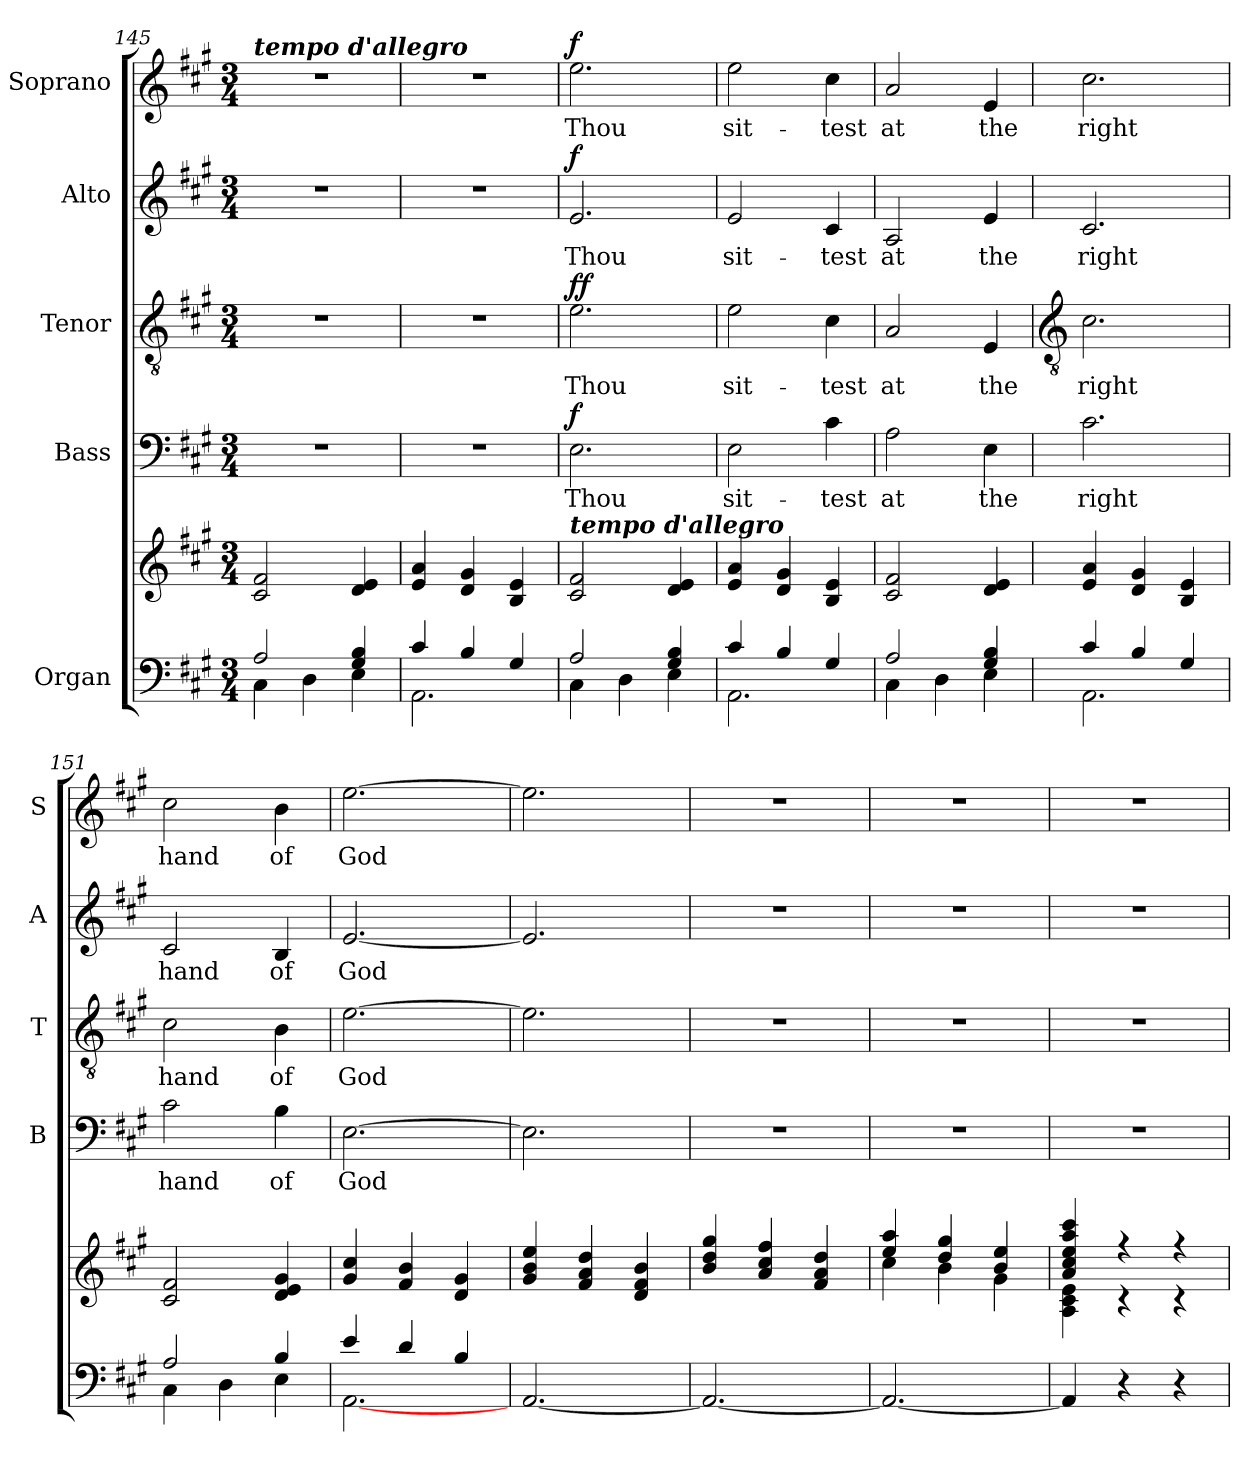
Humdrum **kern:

**kern	**kern	**kern	**text	**dynam	**kern	**text	**dynam	**kern	**text	**dynam	**kern	**text	**dynam
*part5	*part5	*part4	*part4	*part4	*part3	*part3	*part3	*part2	*part2	*part2	*part1	*part1	*part1
*staff6	*staff5	*staff4	*staff4	*staff4	*staff3	*staff3	*staff3	*staff2	*staff2	*staff2	*staff1	*staff1	*staff1
*I"Organ	*	*I"Bass	*	*	*I"Tenor	*	*	*I"Alto	*	*	*I"Soprano	*	*
*	*	*I'B	*	*	*I'T	*	*	*I'A	*	*	*I'S	*	*
*clefF4	*clefG2	*clefF4	*	*	*clefGv2	*	*	*clefG2	*	*	*clefG2	*	*
*k[f#c#g#]	*k[f#c#g#]	*k[f#c#g#]	*	*	*k[f#c#g#]	*	*	*k[f#c#g#]	*	*	*k[f#c#g#]	*	*
*A:	*A:	*A:	*	*	*A:	*	*	*A:	*	*	*A:	*	*
*M3/4	*M3/4	*M3/4	*	*	*M3/4	*	*	*M3/4	*	*	*M3/4	*	*
=145	=145	=145	=145	=145	=145	=145	=145	=145	=145	=145	=145	=145	=145
*^	*^	*	*	*	*	*	*	*	*	*	*	*	*
*	*	*	*^	*	*	*	*	*	*	*	*	*	*	*	*
!	!	!	!	!	!	!	!	!	!	!	!	!	!	!LO:TX:a:Bi:t=tempo d'allegro	!	!
!	!	!	!	!LO:N:vis=1	!LO:N:vis=1	!	!	!LO:N:vis=1	!	!	!LO:N:vis=1	!	!	!LO:N:vis=1	!	!
2A/	4C#\	2c#/ 2f#/	2ryy	2.ryy	2.r	.	.	2.r	.	.	2.r	.	.	2.r	.	.
.	4D\	.	.	.	.	.	.	.	.	.	.	.	.	.	.	.
4G#/ 4B/	4E\	4d/ 4e/	4ryy	.	.	.	.	.	.	.	.	.	.	.	.	.
=146	=146	=146	=146	=146	=146	=146	=146	=146	=146	=146	=146	=146	=146	=146	=146	=146
!	!	!	!	!LO:N:vis=1	!LO:N:vis=1	!	!	!LO:N:vis=1	!	!	!LO:N:vis=1	!	!	!LO:N:vis=1	!	!
4c#/	2.AA\	4e/ 4a/	2ryy	2.ryy	2.r	.	.	2.r	.	.	2.r	.	.	2.r	.	.
4B/	.	4d/ 4g#/	.	.	.	.	.	.	.	.	.	.	.	.	.	.
4G#/	.	4B/ 4e/	4ryy	.	.	.	.	.	.	.	.	.	.	.	.	.
=147	=147	=147	=147	=147	=147	=147	=147	=147	=147	=147	=147	=147	=147	=147	=147	=147
!	!	!LO:TX:a:Bi:t=tempo d'allegro	!	!	!	!	!	!	!	!	!	!	!	!	!	!
!	!	!	!	!LO:N:vis=1	!	!LO:LY:b	!LO:DY:b	!	!LO:LY:b	!LO:DY:b	!	!LO:LY:b	!	!	!LO:LY:b	!
!	!	!	!	!	!	!	!	!	!	!LO:DY:n=1:b	!	!	!LO:DY:b	!	!	!LO:DY:b
2A/	4C#\	2c#/ 2f#/	2ryy	2.ryy	2.E	Thou	f	2.e	Thou	f f	2.e	Thou	f	2.ee	Thou	f
.	4D\	.	.	.	.	.	.	.	.	.	.	.	.	.	.	.
4G#/ 4B/	4E\	4d/ 4e/	4ryy	.	.	.	.	.	.	.	.	.	.	.	.	.
=148	=148	=148	=148	=148	=148	=148	=148	=148	=148	=148	=148	=148	=148	=148	=148	=148
!	!	!	!	!LO:N:vis=1	!	!LO:LY:b	!	!	!LO:LY:b	!	!	!LO:LY:b	!	!	!LO:LY:b	!
4c#/	2.AA\	4e/ 4a/	2.ryy	2.ryy	2E	sit-	.	2e	sit-	.	2e	sit-	.	2ee	sit-	.
4B/	.	4d/ 4g#/	.	.	.	.	.	.	.	.	.	.	.	.	.	.
!	!	!	!	!	!	!LO:LY:b	!	!	!LO:LY:b	!	!	!LO:LY:b	!	!	!LO:LY:b	!
4G#/	.	4B/ 4e/	.	.	4c#	-test	.	4c#	-test	.	4c#	-test	.	4cc#	-test	.
=149	=149	=149	=149	=149	=149	=149	=149	=149	=149	=149	=149	=149	=149	=149	=149	=149
!	!	!	!	!LO:N:vis=1	!	!LO:LY:b	!	!	!LO:LY:b	!	!	!LO:LY:b	!	!	!LO:LY:b	!
2A/	4C#\	2c#/ 2f#/	2.ryy	2.ryy	2A	at	.	2A	at	.	2A	at	.	2a	at	.
.	4D\	.	.	.	.	.	.	.	.	.	.	.	.	.	.	.
!	!	!	!	!	!	!LO:LY:b	!	!	!LO:LY:b	!	!	!LO:LY:b	!	!	!LO:LY:b	!
4G#/ 4B/	4E\	4d/ 4e/	.	.	4E	the	.	4E	the	.	4e	the	.	4e	the	.
*	*	*v	*v	*v	*	*	*	*	*	*	*	*	*	*	*	*
!!LO:LB:g=z
=150	=150	=150	=150	=150	=150	=150	=150	=150	=150	=150	=150	=150	=150	=150
*	*	*	*	*	*	*clefGv2	*	*	*	*	*	*	*	*
*	*	*^	*	*	*	*	*	*	*	*	*	*	*	*
!	!	!	!	!	!LO:LY:b	!	!	!LO:LY:b	!	!	!LO:LY:b	!	!	!LO:LY:b	!
4c#/	2.AA\	4e/ 4a/	2.ryy	2.c#	right	.	2.c#	right	.	2.c#	right	.	2.cc#	right	.
4B/	.	4d/ 4g#/	.	.	.	.	.	.	.	.	.	.	.	.	.
4G#/	.	4B/ 4e/	.	.	.	.	.	.	.	.	.	.	.	.	.
=151	=151	=151	=151	=151	=151	=151	=151	=151	=151	=151	=151	=151	=151	=151	=151
!	!	!	!	!	!LO:LY:b	!	!	!LO:LY:b	!	!	!LO:LY:b	!	!	!LO:LY:b	!
2A/	4C#\	2c#/ 2f#/	2.ryy	2c#	hand	.	2c#	hand	.	2c#	hand	.	2cc#	hand	.
.	4D\	.	.	.	.	.	.	.	.	.	.	.	.	.	.
!	!	!	!	!	!LO:LY:b	!	!	!LO:LY:b	!	!	!LO:LY:b	!	!	!LO:LY:b	!
4B/	4E\	4d/ 4e/ 4g#/	.	4B	of	.	4B	of	.	4B	of	.	4b	of	.
=152	=152	=152	=152	=152	=152	=152	=152	=152	=152	=152	=152	=152	=152	=152	=152
!	!	!	!	!	!LO:LY:b	!	!	!LO:LY:b	!	!	!LO:LY:b	!	!	!LO:LY:b	!
4e/	[2.AA\	4g#/ 4cc#/	2.ryy	[2.E	God	.	[2.e	God	.	[2.e	God	.	[2.ee	God	.
4d/	.	4f#/ 4b/	.	.	.	.	.	.	.	.	.	.	.	.	.
4B/	.	4d/ 4g#/	.	.	.	.	.	.	.	.	.	.	.	.	.
=153	=153	=153	=153	=153	=153	=153	=153	=153	=153	=153	=153	=153	=153	=153	=153
[2.AA/	2ryy	4g#/ 4b/ 4ee/	2.ryy	2.E]	.	.	2.e]	.	.	2.e]	.	.	2.ee]	.	.
.	.	4f#/ 4a/ 4dd/	.	.	.	.	.	.	.	.	.	.	.	.	.
.	4ryy	4d/ 4f#/ 4b/	.	.	.	.	.	.	.	.	.	.	.	.	.
=154	=154	=154	=154	=154	=154	=154	=154	=154	=154	=154	=154	=154	=154	=154	=154
!	!	!	!	!LO:N:vis=1	!	!	!LO:N:vis=1	!	!	!LO:N:vis=1	!	!	!LO:N:vis=1	!	!
2.AA/_	2ryy	4b/ 4dd/ 4gg#/	2.ryy	2.r	.	.	2.r	.	.	2.r	.	.	2.r	.	.
.	.	4a/ 4cc#/ 4ff#/	.	.	.	.	.	.	.	.	.	.	.	.	.
.	4ryy	4f#/ 4a/ 4dd/	.	.	.	.	.	.	.	.	.	.	.	.	.
=155	=155	=155	=155	=155	=155	=155	=155	=155	=155	=155	=155	=155	=155	=155	=155
!	!	!	!	!LO:N:vis=1	!	!	!LO:N:vis=1	!	!	!LO:N:vis=1	!	!	!LO:N:vis=1	!	!
2.AA/_	2ryy	4ee/ 4aa/	4cc#\	2.r	.	.	2.r	.	.	2.r	.	.	2.r	.	.
.	.	4dd/ 4gg#/	4b\	.	.	.	.	.	.	.	.	.	.	.	.
.	4ryy	4b/ 4ee/	4g#\	.	.	.	.	.	.	.	.	.	.	.	.
=156	=156	=156	=156	=156	=156	=156	=156	=156	=156	=156	=156	=156	=156	=156	=156
!	!	!	!	!LO:N:vis=1	!	!	!LO:N:vis=1	!	!	!LO:N:vis=1	!	!	!LO:N:vis=1	!	!
4AA/]	2ryy	4a/ 4cc#/ 4ee/ 4aa/ 4ccc#/	4A\ 4c#\ 4e\	2.r	.	.	2.r	.	.	2.r	.	.	2.r	.	.
4r	.	4r	4r	.	.	.	.	.	.	.	.	.	.	.	.
4r	4ryy	4r	4r	.	.	.	.	.	.	.	.	.	.	.	.
*v	*v	*	*	*	*	*	*	*	*	*	*	*	*	*	*
*	*v	*v	*	*	*	*	*	*	*	*	*	*	*	*
=	=	=	=	=	=	=	=	=	=	=	=	=	=
*-	*-	*-	*-	*-	*-	*-	*-	*-	*-	*-	*-	*-	*-
